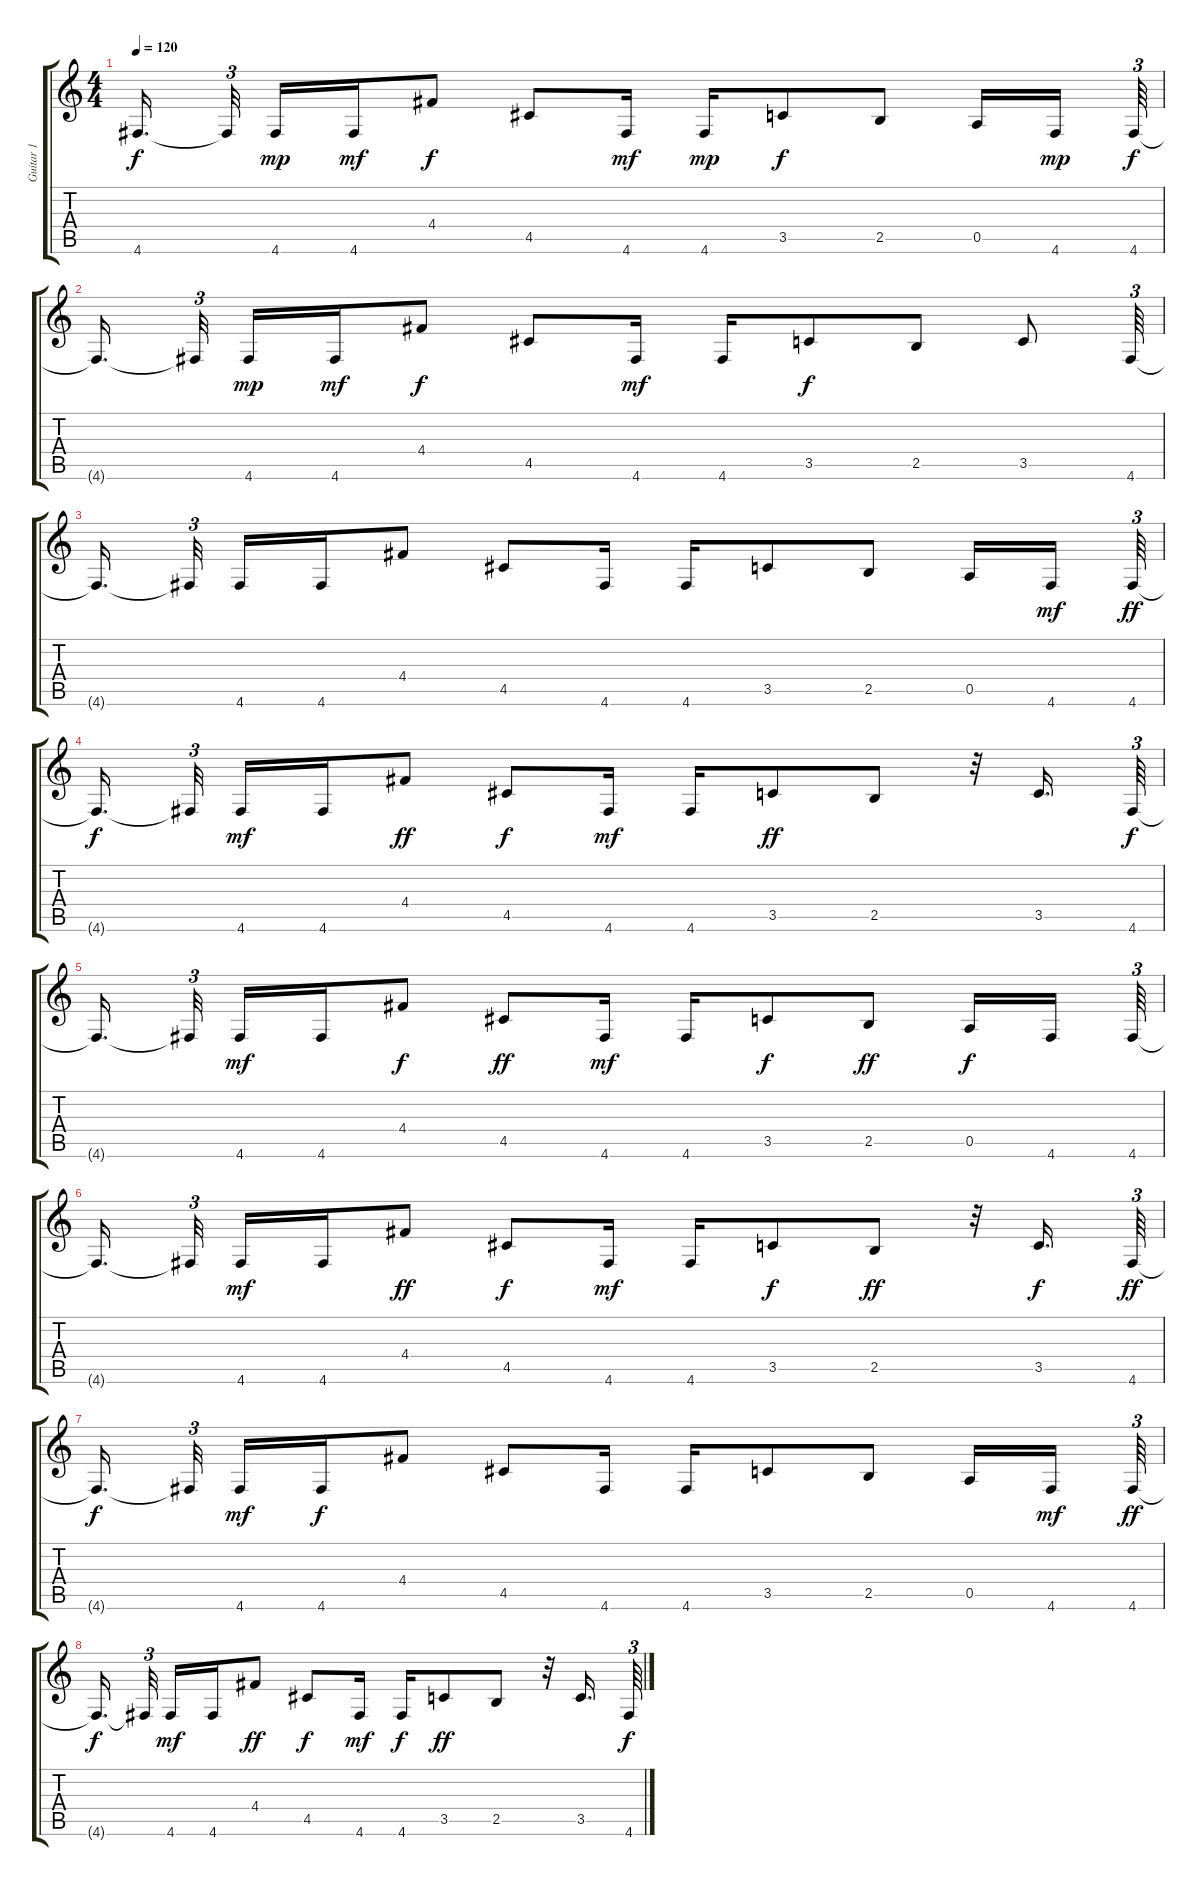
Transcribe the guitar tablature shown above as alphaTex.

\track ("Guitar 1" "Guitar 1") {instrument distortionguitar}
\staff {score tabs}
\tuning (E4 B3 G3 D3 A2 D2) {hide}
\ts (4 4)
\tempo 120
\clef g2
\ks c
4.6{t}.16{d dy f} 4.6{t}.32{tu (3 2)} 4.6.16{dy mp} 4.6.16{dy mf} 4.4.8{dy f} 4.5.8 4.6.16{dy mf} 4.6.16{dy mp} 3.5.8{dy f} 2.5.8 0.5.16 4.6.16{dy mp beam splitsecondary} 4.6.64{tu (3 2) dy f} |
4.6{t}.16{d} 4.6{t}.32{tu (3 2)} 4.6.16{dy mp} 4.6.16{dy mf} 4.4.8{dy f} 4.5.8 4.6.16{dy mf} 4.6.16 3.5.8{dy f} 2.5.8 3.5.8 4.6.64{tu (3 2)} |
4.6{t}.16{d} 4.6{t}.32{tu (3 2)} 4.6.16 4.6.16 4.4.8 4.5.8 4.6.16 4.6.16 3.5.8 2.5.8 0.5.16 4.6.16{dy mf beam splitsecondary} 4.6.64{tu (3 2) dy ff} |
4.6{t}.16{d dy f} 4.6{t}.32{tu (3 2)} 4.6.16{dy mf} 4.6.16 4.4.8{dy ff} 4.5.8{dy f} 4.6.16{dy mf} 4.6.16 3.5.8{dy ff} 2.5.8 r.32 3.5.16{d} 4.6.64{tu (3 2) dy f} |
4.6{t}.16{d} 4.6{t}.32{tu (3 2)} 4.6.16{dy mf} 4.6.16 4.4.8{dy f} 4.5.8{dy ff} 4.6.16{dy mf} 4.6.16 3.5.8{dy f} 2.5.8{dy ff} 0.5.16{dy f} 4.6.16{beam splitsecondary} 4.6.64{tu (3 2)} |
4.6{t}.16{d} 4.6{t}.32{tu (3 2)} 4.6.16{dy mf} 4.6.16 4.4.8{dy ff} 4.5.8{dy f} 4.6.16{dy mf} 4.6.16 3.5.8{dy f} 2.5.8{dy ff} r.32 3.5.16{d dy f} 4.6.64{tu (3 2) dy ff} |
4.6{t}.16{d dy f} 4.6{t}.32{tu (3 2)} 4.6.16{dy mf} 4.6.16{dy f} 4.4.8 4.5.8 4.6.16 4.6.16 3.5.8 2.5.8 0.5.16 4.6.16{dy mf beam splitsecondary} 4.6.64{tu (3 2) dy ff} |
4.6{t}.16{d dy f} 4.6{t}.32{tu (3 2)} 4.6.16{dy mf} 4.6.16 4.4.8{dy ff} 4.5.8{dy f} 4.6.16{dy mf} 4.6.16{dy f} 3.5.8{dy ff} 2.5.8 r.32 3.5.16{d} 4.6.64{tu (3 2) dy f}
